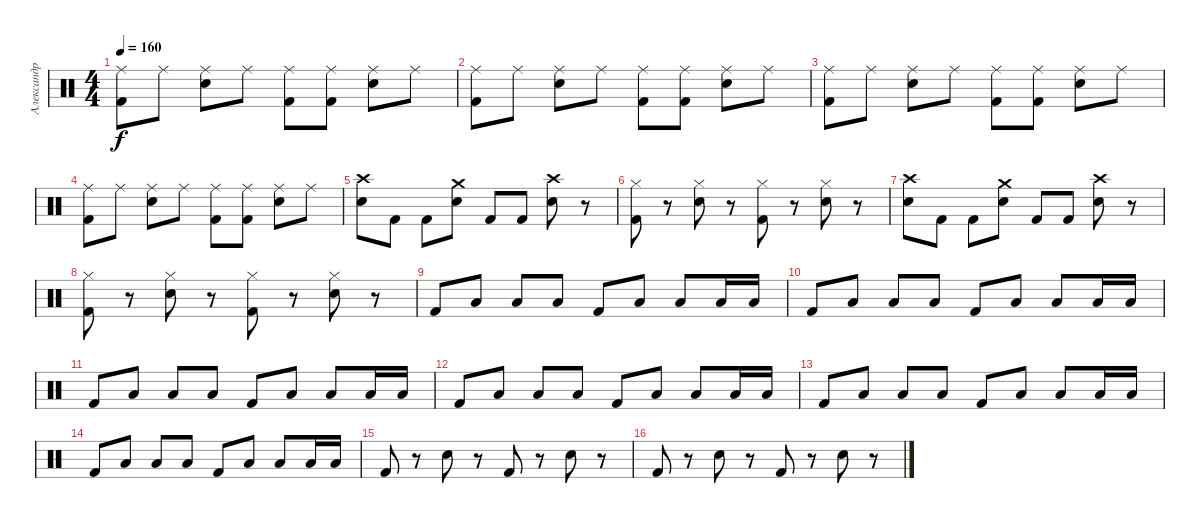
\track ("Александр \"Поручик\" Щиголев" "Александр ") {instrument percussion}
\staff {score}
\articulation defaults
\ts (4 4)
\tempo 160
\clef neutral
\ks c
("Ride (middle)" "Kick (hit) 2").8{dy f} "Ride (middle)".8 ("Ride (middle)" "Electric Snare (hit)").8 "Ride (middle)".8 ("Ride (middle)" "Kick (hit) 2").8 ("Ride (middle)" "Kick (hit) 2").8 ("Ride (middle)" "Electric Snare (hit)").8 "Ride (middle)".8 |
("Ride (middle)" "Kick (hit) 2").8 "Ride (middle)".8 ("Ride (middle)" "Electric Snare (hit)").8 "Ride (middle)".8 ("Ride (middle)" "Kick (hit) 2").8 ("Ride (middle)" "Kick (hit) 2").8 ("Ride (middle)" "Electric Snare (hit)").8 "Ride (middle)".8 |
("Ride (middle)" "Kick (hit) 2").8 "Ride (middle)".8 ("Ride (middle)" "Electric Snare (hit)").8 "Ride (middle)".8 ("Ride (middle)" "Kick (hit) 2").8 ("Ride (middle)" "Kick (hit) 2").8 ("Ride (middle)" "Electric Snare (hit)").8 "Ride (middle)".8 |
("Ride (middle)" "Kick (hit) 2").8 "Ride (middle)".8 ("Ride (middle)" "Electric Snare (hit)").8 "Ride (middle)".8 ("Ride (middle)" "Kick (hit) 2").8 ("Ride (middle)" "Kick (hit) 2").8 ("Ride (middle)" "Electric Snare (hit)").8 "Ride (middle)".8 |
("Crash high (hit)" "Electric Snare (hit)").8 "Kick (hit) 2".8 "Kick (hit) 2".8 ("Crash medium (hit)" "Electric Snare (hit)").8 "Kick (hit) 2".8 "Kick (hit) 2".8 ("Crash high (hit)" "Electric Snare (hit)").8 r.8 |
("Hi-Hat (closed)" "Kick (hit) 2").8 r.8 ("Hi-Hat (closed)" "Electric Snare (hit)").8 r.8 ("Hi-Hat (closed)" "Kick (hit) 2").8 r.8 ("Hi-Hat (closed)" "Electric Snare (hit)").8 r.8 |
("Crash high (hit)" "Electric Snare (hit)").8 "Kick (hit) 2".8 "Kick (hit) 2".8 ("Crash medium (hit)" "Electric Snare (hit)").8 "Kick (hit) 2".8 "Kick (hit) 2".8 ("Crash high (hit)" "Electric Snare (hit)").8 r.8 |
("Hi-Hat (closed)" "Kick (hit) 2").8 r.8 ("Hi-Hat (closed)" "Electric Snare (hit)").8 r.8 ("Hi-Hat (closed)" "Kick (hit) 2").8 r.8 ("Hi-Hat (closed)" "Electric Snare (hit)").8 r.8 |
"Kick (hit) 2".8 "Low Floor Tom (hit)".8 "Low Floor Tom (hit)".8 "Low Floor Tom (hit)".8 "Kick (hit) 2".8 "Low Floor Tom (hit)".8 "Low Floor Tom (hit)".8 "Low Floor Tom (hit)".16 "Low Floor Tom (hit)".16 |
"Kick (hit) 2".8 "Low Floor Tom (hit)".8 "Low Floor Tom (hit)".8 "Low Floor Tom (hit)".8 "Kick (hit) 2".8 "Low Floor Tom (hit)".8 "Low Floor Tom (hit)".8 "Low Floor Tom (hit)".16 "Low Floor Tom (hit)".16 |
"Kick (hit) 2".8 "Low Floor Tom (hit)".8 "Low Floor Tom (hit)".8 "Low Floor Tom (hit)".8 "Kick (hit) 2".8 "Low Floor Tom (hit)".8 "Low Floor Tom (hit)".8 "Low Floor Tom (hit)".16 "Low Floor Tom (hit)".16 |
"Kick (hit) 2".8 "Low Floor Tom (hit)".8 "Low Floor Tom (hit)".8 "Low Floor Tom (hit)".8 "Kick (hit) 2".8 "Low Floor Tom (hit)".8 "Low Floor Tom (hit)".8 "Low Floor Tom (hit)".16 "Low Floor Tom (hit)".16 |
"Kick (hit) 2".8 "Low Floor Tom (hit)".8 "Low Floor Tom (hit)".8 "Low Floor Tom (hit)".8 "Kick (hit) 2".8 "Low Floor Tom (hit)".8 "Low Floor Tom (hit)".8 "Low Floor Tom (hit)".16 "Low Floor Tom (hit)".16 |
"Kick (hit) 2".8 "Low Floor Tom (hit)".8 "Low Floor Tom (hit)".8 "Low Floor Tom (hit)".8 "Kick (hit) 2".8 "Low Floor Tom (hit)".8 "Low Floor Tom (hit)".8 "Low Floor Tom (hit)".16 "Low Floor Tom (hit)".16 |
"Kick (hit) 2".8 r.8 "Electric Snare (hit)".8 r.8 "Kick (hit) 2".8 r.8 "Electric Snare (hit)".8 r.8 |
"Kick (hit) 2".8 r.8 "Electric Snare (hit)".8 r.8 "Kick (hit) 2".8 r.8 "Electric Snare (hit)".8 r.8
